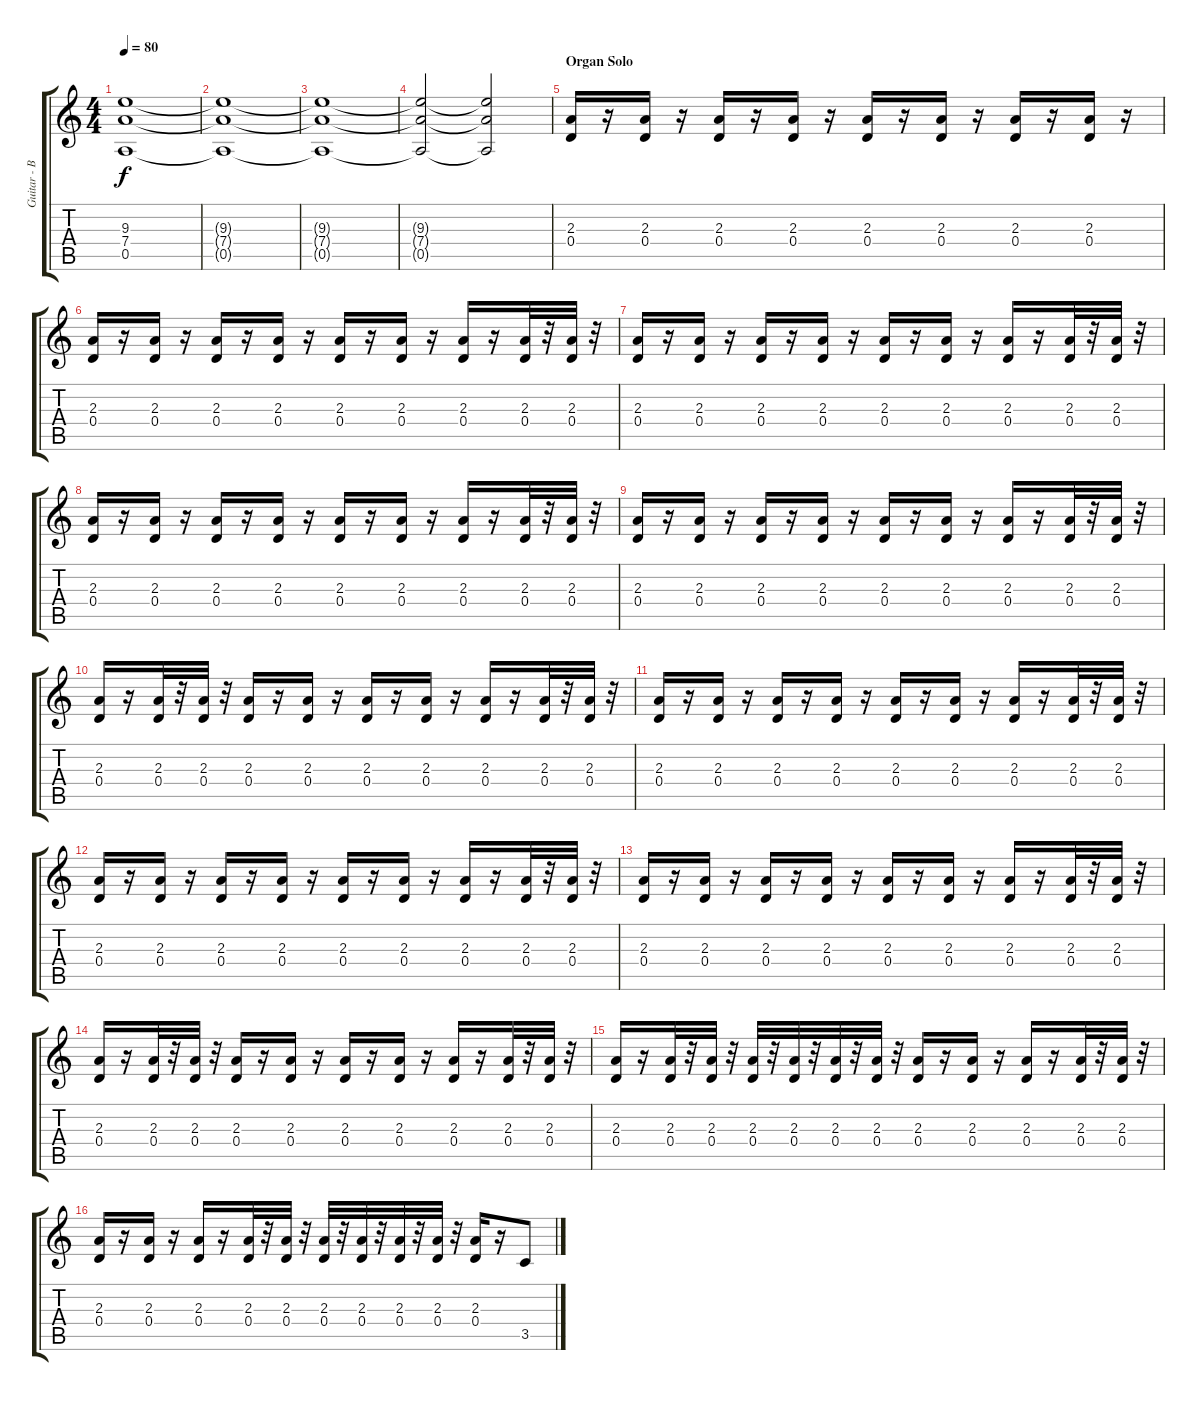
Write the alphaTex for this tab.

\track ("Guitar - Blackmore" "Guitar - B") {instrument distortionguitar}
\staff {score tabs}
\tuning (E4 B3 G3 D3 A2 E2) {hide}
\ts (4 4)
\tempo 80
\clef g2
\ks c
(9.3{t} 7.4{t} 0.5{t}).1{dy f} |
(9.3{t} 7.4{t} 0.5{t}).1 |
(9.3{t} 7.4{t} 0.5{t}).1 |
(9.3{t} 7.4{t} 0.5{t}).2 (9.3{t} 7.4{t} 0.5{t}).2 |
\section ("" "Organ Solo")
(2.3 0.4).16 r.16 (2.3 0.4).16 r.16 (2.3 0.4).16 r.16 (2.3 0.4).16 r.16 (2.3 0.4).16 r.16 (2.3 0.4).16 r.16 (2.3 0.4).16 r.16 (2.3 0.4).16 r.16 |
(2.3 0.4).16 r.16 (2.3 0.4).16 r.16 (2.3 0.4).16 r.16 (2.3 0.4).16 r.16 (2.3 0.4).16 r.16 (2.3 0.4).16 r.16 (2.3 0.4).16 r.16 (2.3 0.4).32 r.32 (2.3 0.4).32 r.32 |
(2.3 0.4).16 r.16 (2.3 0.4).16 r.16 (2.3 0.4).16 r.16 (2.3 0.4).16 r.16 (2.3 0.4).16 r.16 (2.3 0.4).16 r.16 (2.3 0.4).16 r.16 (2.3 0.4).32 r.32 (2.3 0.4).32 r.32 |
(2.3 0.4).16 r.16 (2.3 0.4).16 r.16 (2.3 0.4).16 r.16 (2.3 0.4).16 r.16 (2.3 0.4).16 r.16 (2.3 0.4).16 r.16 (2.3 0.4).16 r.16 (2.3 0.4).32 r.32 (2.3 0.4).32 r.32 |
(2.3 0.4).16 r.16 (2.3 0.4).16 r.16 (2.3 0.4).16 r.16 (2.3 0.4).16 r.16 (2.3 0.4).16 r.16 (2.3 0.4).16 r.16 (2.3 0.4).16 r.16 (2.3 0.4).32 r.32 (2.3 0.4).32 r.32 |
(2.3 0.4).16 r.16 (2.3 0.4).32 r.32 (2.3 0.4).32 r.32 (2.3 0.4).16 r.16 (2.3 0.4).16 r.16 (2.3 0.4).16 r.16 (2.3 0.4).16 r.16 (2.3 0.4).16 r.16 (2.3 0.4).32 r.32 (2.3 0.4).32 r.32 |
(2.3 0.4).16 r.16 (2.3 0.4).16 r.16 (2.3 0.4).16 r.16 (2.3 0.4).16 r.16 (2.3 0.4).16 r.16 (2.3 0.4).16 r.16 (2.3 0.4).16 r.16 (2.3 0.4).32 r.32 (2.3 0.4).32 r.32 |
(2.3 0.4).16 r.16 (2.3 0.4).16 r.16 (2.3 0.4).16 r.16 (2.3 0.4).16 r.16 (2.3 0.4).16 r.16 (2.3 0.4).16 r.16 (2.3 0.4).16 r.16 (2.3 0.4).32 r.32 (2.3 0.4).32 r.32 |
(2.3 0.4).16 r.16 (2.3 0.4).16 r.16 (2.3 0.4).16 r.16 (2.3 0.4).16 r.16 (2.3 0.4).16 r.16 (2.3 0.4).16 r.16 (2.3 0.4).16 r.16 (2.3 0.4).32 r.32 (2.3 0.4).32 r.32 |
(2.3 0.4).16 r.16 (2.3 0.4).32 r.32 (2.3 0.4).32 r.32 (2.3 0.4).16 r.16 (2.3 0.4).16 r.16 (2.3 0.4).16 r.16 (2.3 0.4).16 r.16 (2.3 0.4).16 r.16 (2.3 0.4).32 r.32 (2.3 0.4).32 r.32 |
(2.3 0.4).16 r.16 (2.3 0.4).32 r.32 (2.3 0.4).32 r.32 (2.3 0.4).32 r.32 (2.3 0.4).32 r.32 (2.3 0.4).32 r.32 (2.3 0.4).32 r.32 (2.3 0.4).16 r.16 (2.3 0.4).16 r.16 (2.3 0.4).16 r.16 (2.3 0.4).32 r.32 (2.3 0.4).32 r.32 |
(2.3 0.4).16 r.16 (2.3 0.4).16 r.16 (2.3 0.4).16 r.16 (2.3 0.4).32 r.32 (2.3 0.4).32 r.32 (2.3 0.4).32 r.32 (2.3 0.4).32 r.32 (2.3 0.4).32 r.32 (2.3 0.4).32 r.32 (2.3 0.4).16 r.16 3.5.8
